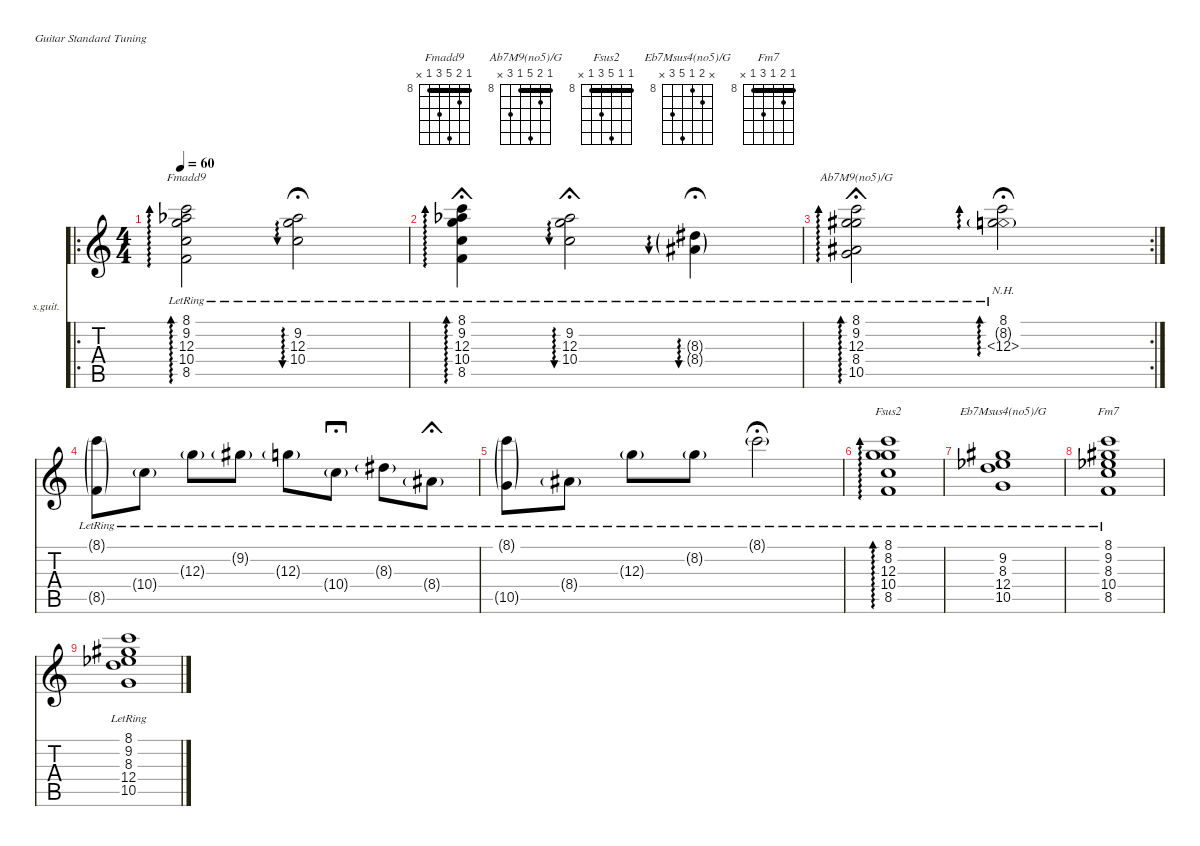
\defaultSystemsLayout 4
\hideDynamics
\bracketExtendMode nobrackets
\firstSystemTrackNameOrientation horizontal
\otherSystemsTrackNameOrientation horizontal
\track ("Steel Guitar" "s.guit.") {instrument acousticguitarsteel}
\staff {score tabs}
\tuning (E4 B3 G3 D3 A2 E2)
\chord ("Fmadd9" 8 9 12 10 8 x) {firstfret 8 showfingering false barre 8}
\chord ("Ab7M9(no5)/G" 8 9 12 8 10 x) {firstfret 8 showfingering false barre 8}
\chord ("Fsus2" 8 8 12 10 8 x) {firstfret 8 showfingering false barre (8 8)}
\chord ("Eb7Msus4(no5)/G" x 9 8 12 10 x) {firstfret 8 showfingering false}
\chord ("Fm7" 8 9 8 10 8 x) {firstfret 8 showfingering false barre (8 8)}
\ro
\ts (4 4)
\tempo 60
\clef g2
\ks c
(8.5{lr} 10.4{lr} 12.3{lr} 9.2{lr acc b} 8.1{lr}).2{ad 0 ch "Fmadd9" dy mf instrument acousticguitarsteel} (9.2{lr acc b} 12.3{lr} 10.4{lr}).2{au 0 fermata (medium 0.5)} |
(8.5{lr} 10.4{lr} 12.3{lr} 9.2{lr acc b} 8.1{lr}).4{ad 0 fermata (short 0)} (9.2{lr acc b} 12.3{lr} 10.4{lr}).2{au 0 fermata (short 0)} (8.3{g lr acc #} 8.4{g lr acc #}).4{au 0 fermata (medium 0.5)} |
\rc 2
(10.5{lr} 8.4{lr acc #} 12.3{lr} 9.2{lr acc #} 8.1{lr}).2{ad 0 ch "Ab7M9(no5)/G" fermata (short 0)} (12.3{nh lr} 8.2{g lr} 8.1{lr}).2{ad 0 fermata (medium 0.5)} |
(8.5{g lr} 8.1{g lr}).8 10.4{g lr}.8 12.3{g lr}.8 9.2{g lr acc #}.8 12.3{g lr}.8 10.4{g lr}.8{fermata (long 1)} 8.3{g lr acc #}.8 8.4{g lr acc #}.8{fermata (short 0)} |
(10.5{g lr} 8.1{g}).8 8.4{g lr acc #}.8 12.3{g lr}.8 8.2{g lr}.8 8.1{g lr}.2{fermata (medium 0.5)} |
(8.5{lr} 10.4{lr} 12.3{lr} 8.2{lr} 8.1{lr}).1{ad 0 ch "Fsus2"} |
(10.5{lr} 12.4{lr} 8.3{lr acc b} 9.2{lr acc #}).1{ch "Eb7Msus4(no5)/G"} |
(8.5{lr} 10.4{lr} 8.3{lr acc b} 9.2{lr acc #} 8.1{lr}).1{ch "Fm7"} |
(10.5{lr} 12.4{lr} 8.3{lr acc b} 9.2{lr acc #} 8.1).1
